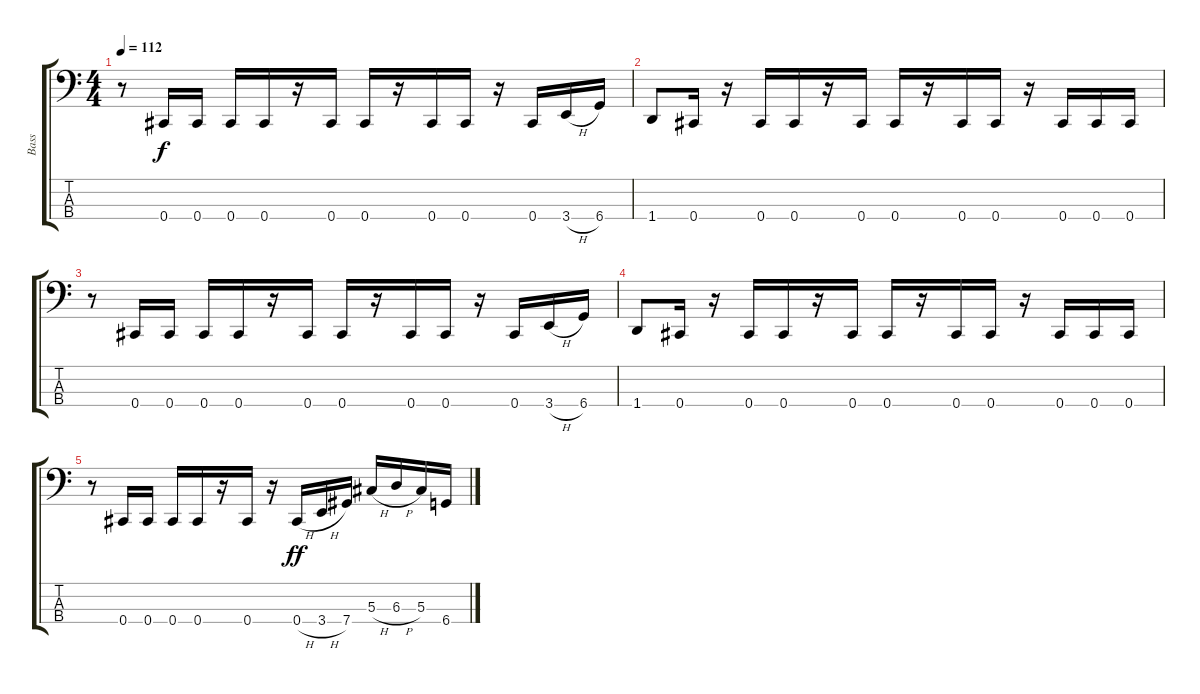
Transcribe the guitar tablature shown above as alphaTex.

\track ("Bass" "Bass") {instrument electricbassfinger}
\staff {score tabs}
\tuning (Gb2 Db2 Ab1 Db1) {hide}
\ts (4 4)
\tempo 112
\clef f4
\ks c
r.8{dy f} 0.4.16 0.4.16 0.4.16 0.4.16 r.16 0.4.16 0.4.16 r.16 0.4.16 0.4.16 r.16 0.4.16 3.4{h}.16 6.4.16 |
1.4.8 0.4.16 r.16 0.4.16 0.4.16 r.16 0.4.16 0.4.16 r.16 0.4.16 0.4.16 r.16 0.4.16 0.4.16 0.4.16 |
r.8 0.4.16 0.4.16 0.4.16 0.4.16 r.16 0.4.16 0.4.16 r.16 0.4.16 0.4.16 r.16 0.4.16 3.4{h}.16 6.4.16 |
1.4.8 0.4.16 r.16 0.4.16 0.4.16 r.16 0.4.16 0.4.16 r.16 0.4.16 0.4.16 r.16 0.4.16 0.4.16 0.4.16 |
r.8 0.4.16 0.4.16 0.4.16 0.4.16 r.16 0.4.16 r.16 0.4{h}.16{dy ff} 3.4{h}.16 7.4.16 5.3{h}.16 6.3{h}.16 5.3.16 6.4.16
